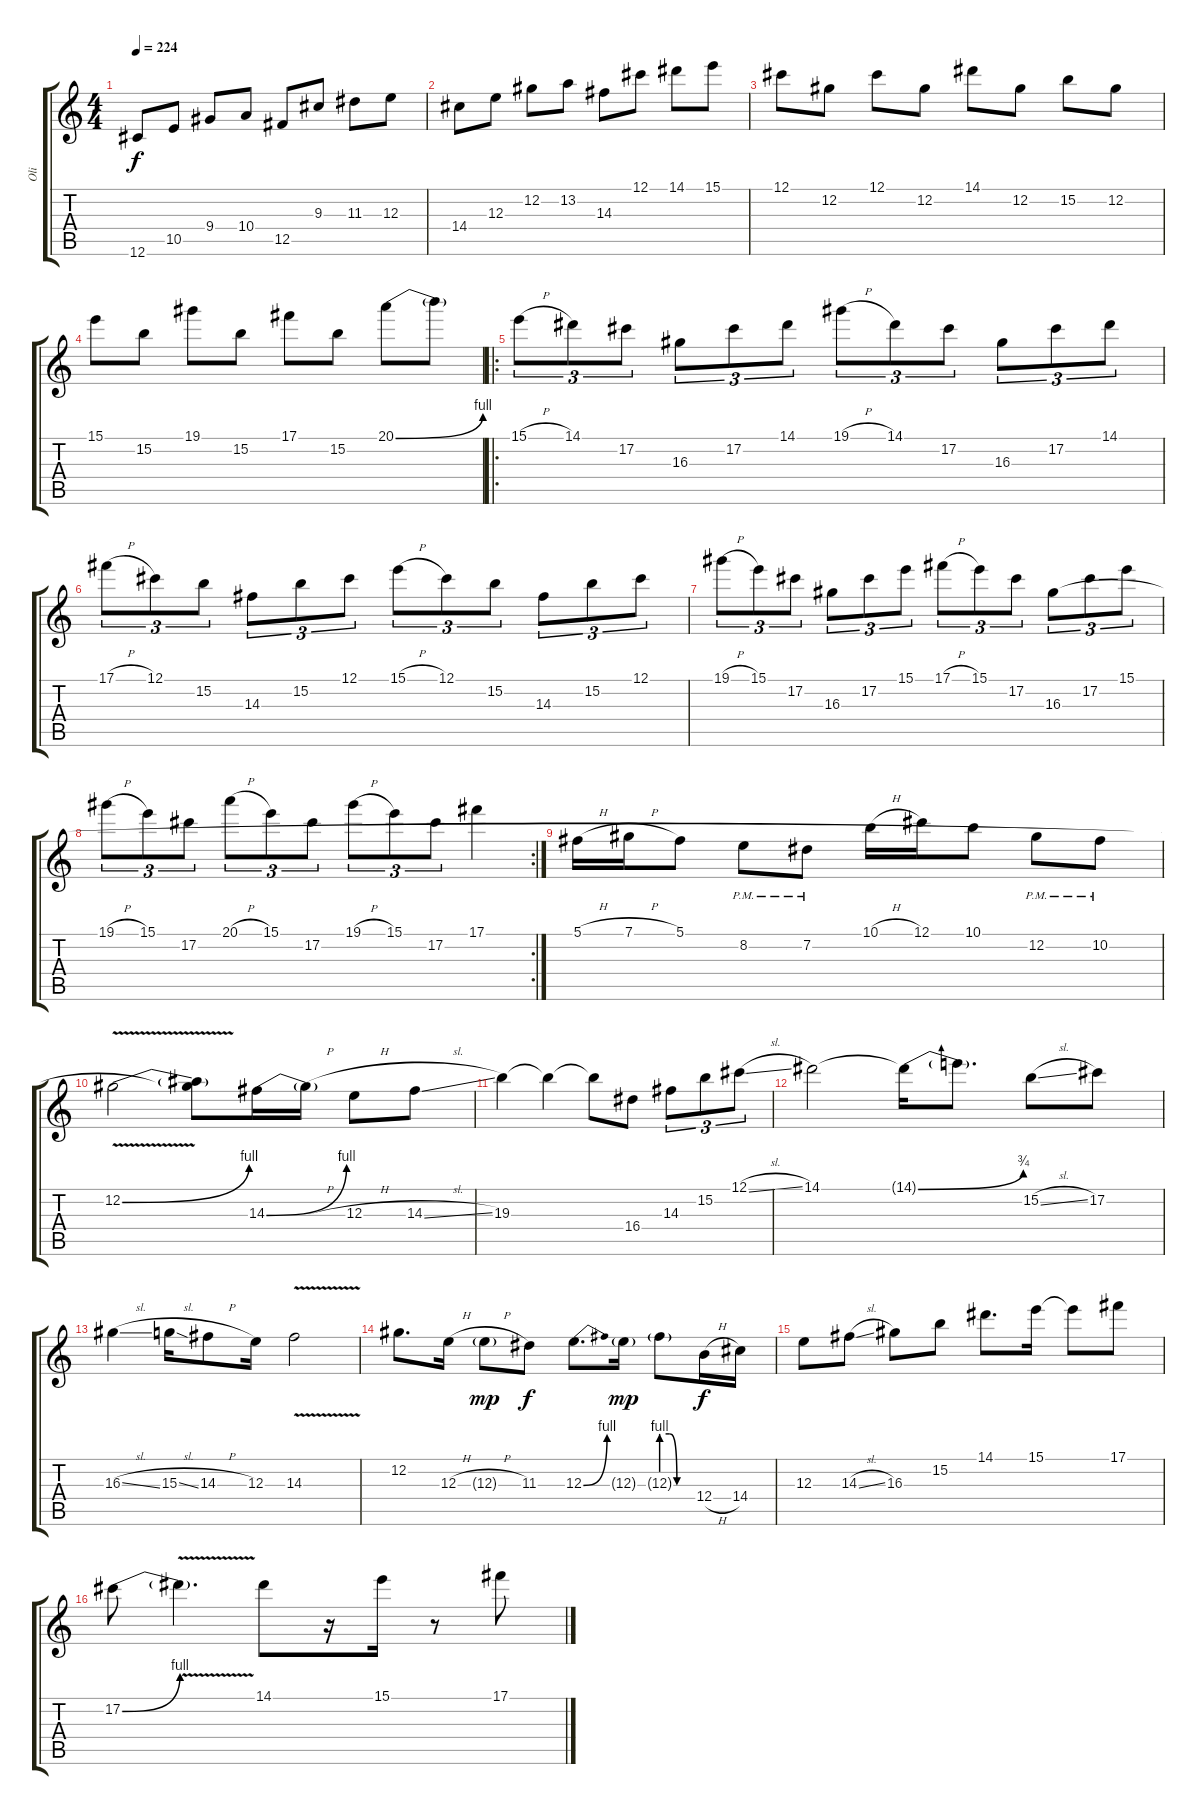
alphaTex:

\track ("Oli" "Oli") {instrument overdrivenguitar}
\staff {score tabs}
\tuning (Db4 Ab3 E3 B2 Gb2 Db2) {hide}
\ts (4 4)
\tempo 224
\clef g2
\ks c
12.6.8{dy f} 10.5.8 9.4.8 10.4.8 12.5.8 9.3.8 11.3.8 12.3.8 |
14.4.8 12.3.8 12.2.8 13.2.8 14.3.8 12.1.8 14.1.8 15.1.8 |
12.1.8 12.2.8 12.1.8 12.2.8 14.1.8 12.2.8 15.2.8 12.2.8 |
15.1.8 15.2.8 19.1.8 15.2.8 17.1.8 15.2.8 20.1{be (bend 0 0 60 4)}.8 20.1{t}.8 |
\ro
15.1{h}.8{tu (3 2)} 14.1.8{tu (3 2)} 17.2.8{tu (3 2)} 16.3.8{tu (3 2)} 17.2.8{tu (3 2)} 14.1.8{tu (3 2)} 19.1{h}.8{tu (3 2)} 14.1.8{tu (3 2)} 17.2.8{tu (3 2)} 16.3.8{tu (3 2)} 17.2.8{tu (3 2)} 14.1.8{tu (3 2)} |
17.1{h}.8{tu (3 2)} 12.1.8{tu (3 2)} 15.2.8{tu (3 2)} 14.3.8{tu (3 2)} 15.2.8{tu (3 2)} 12.1.8{tu (3 2)} 15.1{h}.8{tu (3 2)} 12.1.8{tu (3 2)} 15.2.8{tu (3 2)} 14.3.8{tu (3 2)} 15.2.8{tu (3 2)} 12.1.8{tu (3 2)} |
19.1{h}.8{tu (3 2)} 15.1.8{tu (3 2)} 17.2.8{tu (3 2)} 16.3.8{tu (3 2)} 17.2.8{tu (3 2)} 15.1.8{tu (3 2)} 17.1{h}.8{tu (3 2)} 15.1.8{tu (3 2)} 17.2.8{tu (3 2)} 16.3.8{tu (3 2)} 17.2.8{tu (3 2)} 15.1.8{tu (3 2)} |
\rc 2
19.1{h}.8{tu (3 2)} 15.1.8{tu (3 2)} 17.2.8{tu (3 2)} 20.1{h}.8{tu (3 2)} 15.1.8{tu (3 2)} 17.2.8{tu (3 2)} 19.1{h}.8{tu (3 2)} 15.1.8{tu (3 2)} 17.2.8{tu (3 2)} 17.1.4 |
5.1{h}.16 7.1{h}.16 5.1.8 8.2{pm}.8 7.2{pm}.8 10.1{h}.16 12.1.16 10.1.8 12.2{pm}.8 10.2{pm}.8 |
12.2{be (bend 0 0 60 4) v}.2 (12.2{t} 16.3{t}).8 14.3{be (bend 0 0 60 4)}.16 14.3{h t}.16 12.3{h}.8 14.3{sl}.8 |
19.3.4 19.3{t}.4 19.3{t}.8 16.4.8 14.3.8{tu (3 2)} 15.2.8{tu (3 2)} 12.1{sl}.8{tu (3 2)} |
14.1.2 14.1{be (bend 0 0 60 3) t}.16 14.1{t}.8{d} 15.2{sl}.8 17.2.8 |
16.3{sl}.4 15.3{sl}.16 14.3{h}.8 12.3.16 14.3{v}.2 |
12.2.8{d} 12.3{h}.16 12.3{h g}.8{dy mp} 11.3.8{dy f} 12.3{be (bend 0 0 60 4)}.8{d} 12.3{g}.16{dy mp} 12.3{be (custom 0 4 15 4 30 0 60 0) g}.8 12.4{h}.16{dy f} 14.4.16 |
12.3.8 14.3{sl}.8 16.3.8 15.2.8 14.1.8{d} 15.1.16 15.1{t}.8 17.1.8 |
17.2{be (bend 0 0 60 4)}.8 17.2{v t}.4{d} 14.1.8 r.16 15.1.16 r.8 17.1.8
